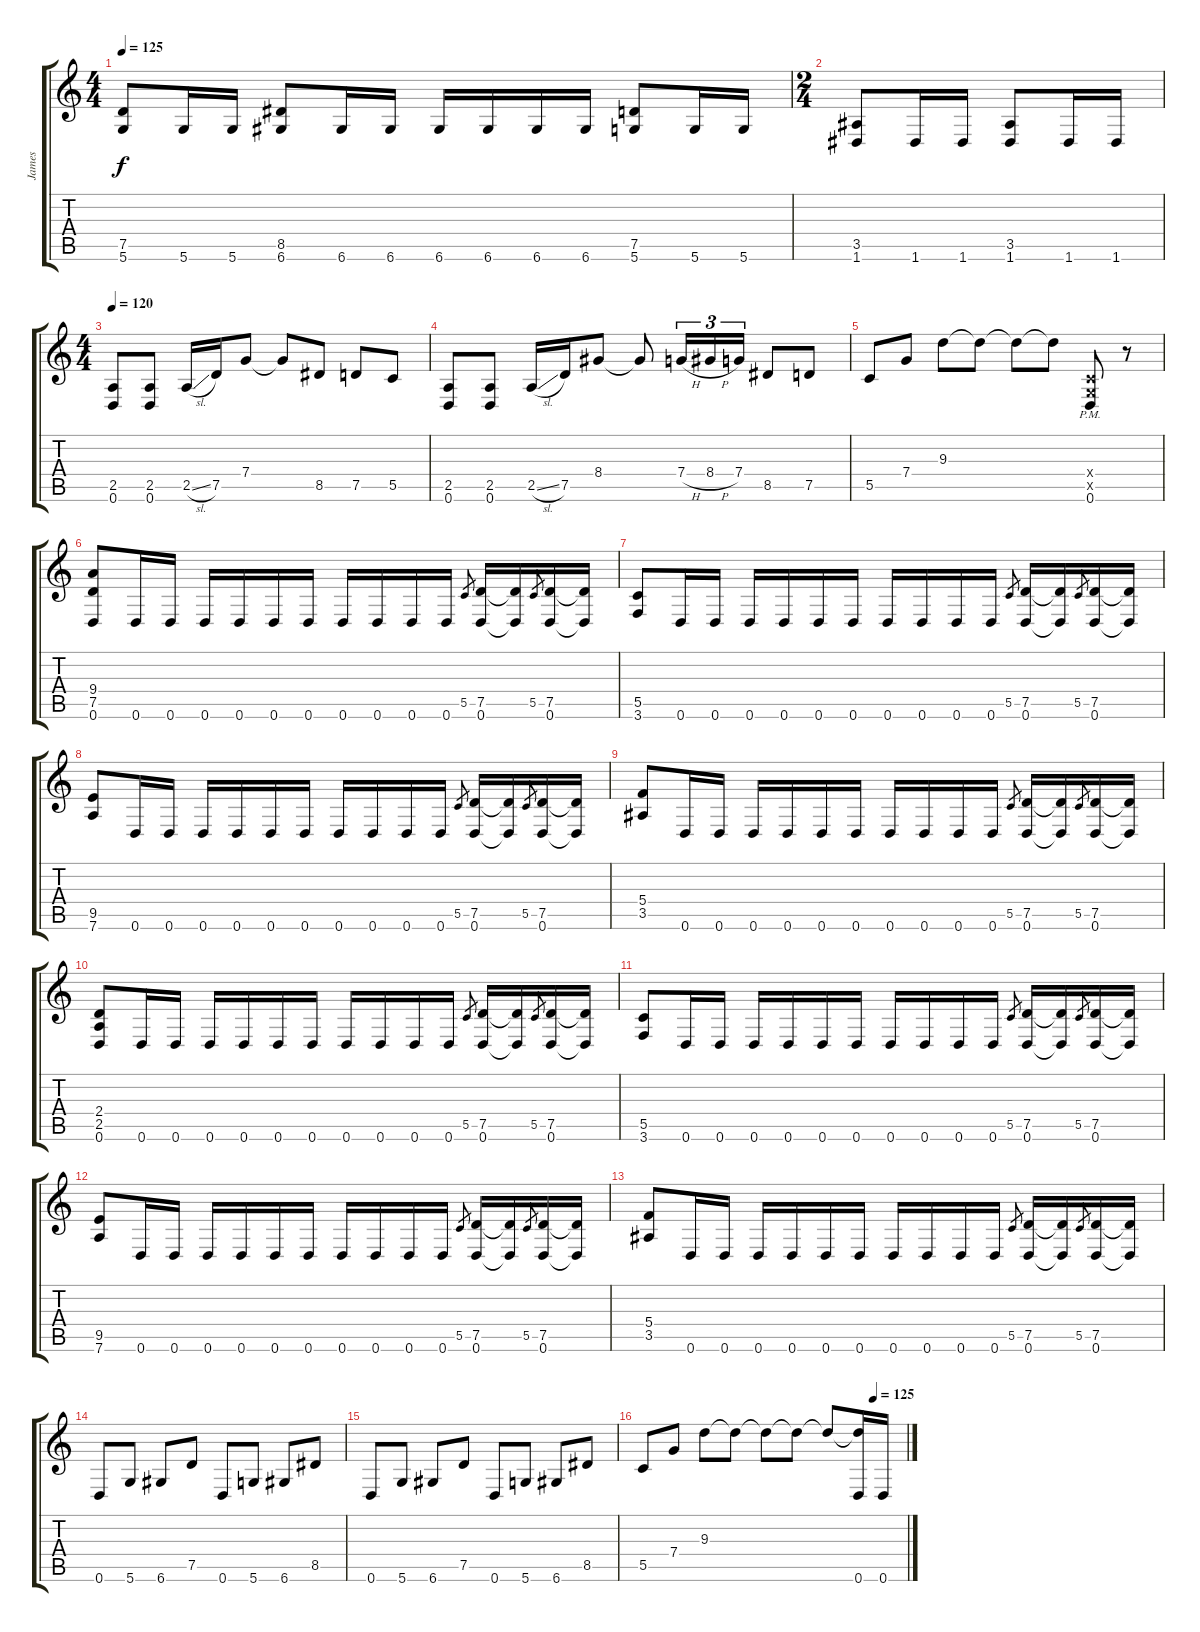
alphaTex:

\track ("James" "James") {instrument distortionguitar}
\staff {score tabs}
\tuning (D4 A3 F3 C3 G2 D2) {hide}
\ts (4 4)
\tempo 125
\clef g2
\ks c
(7.5 5.6).8{dy f} 5.6.16 5.6.16 (8.5 6.6).8 6.6.16 6.6.16 6.6.16 6.6.16 6.6.16 6.6.16 (7.5 5.6).8 5.6.16 5.6.16 |
\ts (2 4)
(3.5 1.6).8 1.6.16 1.6.16 (3.5 1.6).8 1.6.16 1.6.16 |
\ts (4 4)
\tempo 120
(2.5 0.6).8 (2.5 0.6).8 2.5{sl}.16 7.5.16 7.4.8 7.4{t}.8 8.5.8 7.5.8 5.5.8 |
(2.5 0.6).8 (2.5 0.6).8 2.5{sl}.16 7.5.16 8.4.8 8.4{t}.8 7.4{h}.16{tu (3 2)} 8.4{h}.16{tu (3 2)} 7.4.16{tu (3 2)} 8.5.8 7.5.8 |
5.5.8 7.4.8 9.3.8 9.3{t}.8 9.3{t}.8 9.3{t}.8 (0.4{x} 0.5{x} 0.6{pm}).8 r.8 |
(9.4 7.5 0.6).8 0.6.16 0.6.16 0.6.16 0.6.16 0.6.16 0.6.16 0.6.16 0.6.16 0.6.16 0.6.16 5.5.8{gr} (7.5 0.6).16 (7.5{t} 0.6{t}).16 5.5.8{gr} (7.5 0.6).16 (7.5{t} 0.6{t}).16 |
(5.5 3.6).8 0.6.16 0.6.16 0.6.16 0.6.16 0.6.16 0.6.16 0.6.16 0.6.16 0.6.16 0.6.16 5.5.8{gr} (7.5 0.6).16 (7.5{t} 0.6{t}).16 5.5.8{gr} (7.5 0.6).16 (7.5{t} 0.6{t}).16 |
(9.5 7.6).8 0.6.16 0.6.16 0.6.16 0.6.16 0.6.16 0.6.16 0.6.16 0.6.16 0.6.16 0.6.16 5.5.8{gr} (7.5 0.6).16 (7.5{t} 0.6{t}).16 5.5.8{gr} (7.5 0.6).16 (7.5{t} 0.6{t}).16 |
(5.4 3.5).8 0.6.16 0.6.16 0.6.16 0.6.16 0.6.16 0.6.16 0.6.16 0.6.16 0.6.16 0.6.16 5.5.8{gr} (7.5 0.6).16 (7.5{t} 0.6{t}).16 5.5.8{gr} (7.5 0.6).16 (7.5{t} 0.6{t}).16 |
(2.4 2.5 0.6).8 0.6.16 0.6.16 0.6.16 0.6.16 0.6.16 0.6.16 0.6.16 0.6.16 0.6.16 0.6.16 5.5.8{gr} (7.5 0.6).16 (7.5{t} 0.6{t}).16 5.5.8{gr} (7.5 0.6).16 (7.5{t} 0.6{t}).16 |
(5.5 3.6).8 0.6.16 0.6.16 0.6.16 0.6.16 0.6.16 0.6.16 0.6.16 0.6.16 0.6.16 0.6.16 5.5.8{gr} (7.5 0.6).16 (7.5{t} 0.6{t}).16 5.5.8{gr} (7.5 0.6).16 (7.5{t} 0.6{t}).16 |
(9.5 7.6).8 0.6.16 0.6.16 0.6.16 0.6.16 0.6.16 0.6.16 0.6.16 0.6.16 0.6.16 0.6.16 5.5.8{gr} (7.5 0.6).16 (7.5{t} 0.6{t}).16 5.5.8{gr} (7.5 0.6).16 (7.5{t} 0.6{t}).16 |
(5.4 3.5).8 0.6.16 0.6.16 0.6.16 0.6.16 0.6.16 0.6.16 0.6.16 0.6.16 0.6.16 0.6.16 5.5.8{gr} (7.5 0.6).16 (7.5{t} 0.6{t}).16 5.5.8{gr} (7.5 0.6).16 (7.5{t} 0.6{t}).16 |
0.6.8 5.6.8 6.6.8 7.5.8 0.6.8 5.6.8 6.6.8 8.5.8 |
0.6.8 5.6.8 6.6.8 7.5.8 0.6.8 5.6.8 6.6.8 8.5.8 |
\tempo (125 0.875)
5.5.8 7.4.8 9.3.8 9.3{t}.8 9.3{t}.8 9.3{t}.8 9.3{t}.8 (9.3{t} 0.6).16 0.6.16
